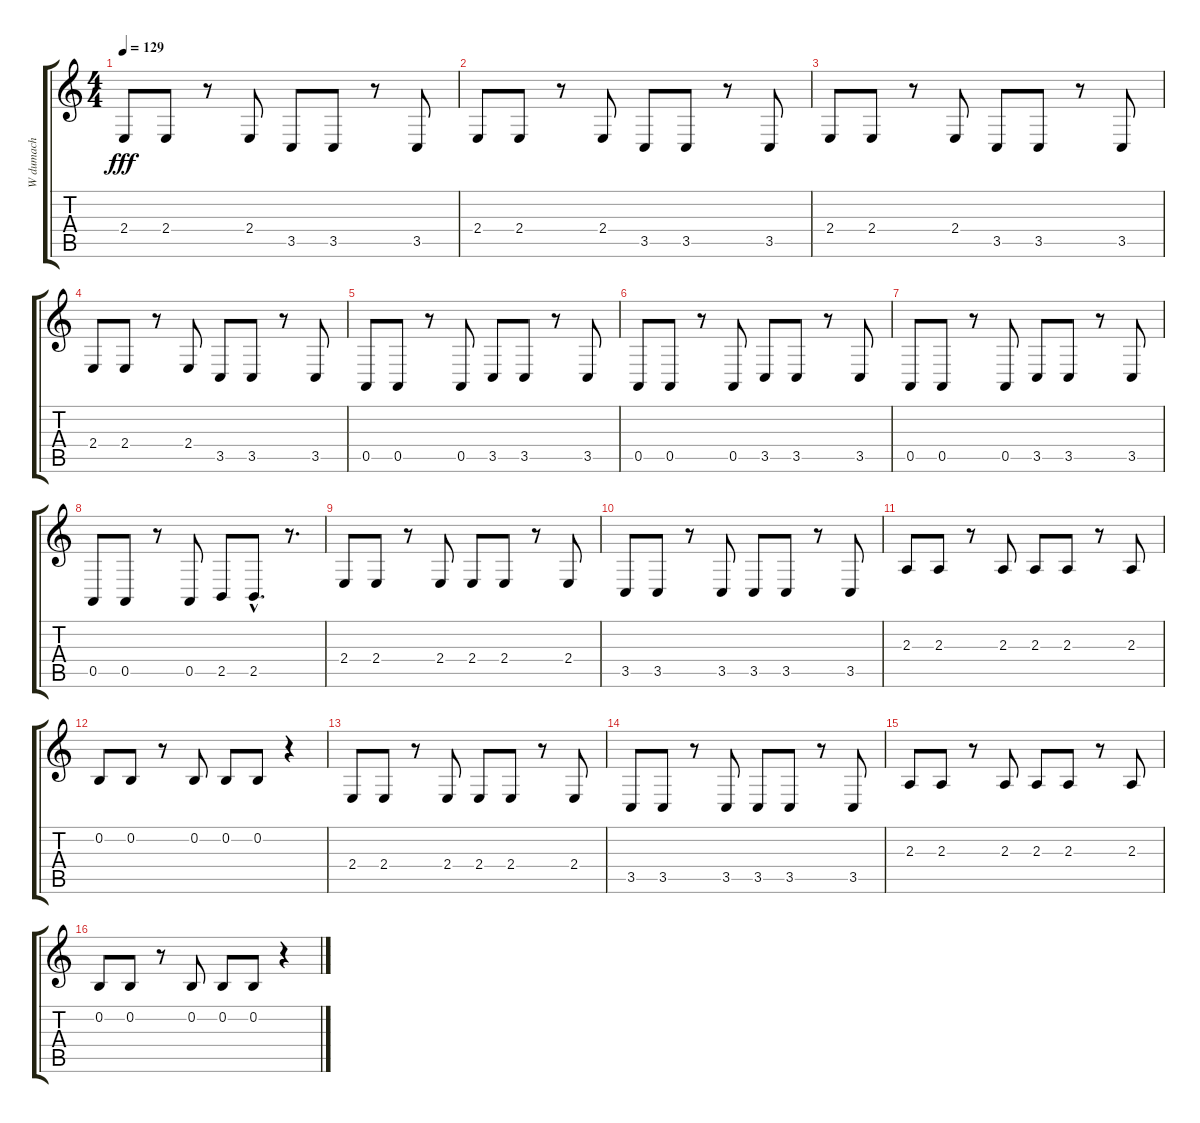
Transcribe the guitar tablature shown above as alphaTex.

\track (" W dumach ..." " W dumach ") {instrument sitar}
\staff {score tabs}
\tuning (E4 B3 G3 D3 A2 E2) {hide}
\ts (4 4)
\tempo 129
\clef g2
\ks c
2.4.8{dy fff} 2.4.8 r.8 2.4.8 3.5.8 3.5.8 r.8 3.5.8 |
2.4.8 2.4.8 r.8 2.4.8 3.5.8 3.5.8 r.8 3.5.8 |
2.4.8 2.4.8 r.8 2.4.8 3.5.8 3.5.8 r.8 3.5.8 |
2.4.8 2.4.8 r.8 2.4.8 3.5.8 3.5.8 r.8 3.5.8 |
0.5.8 0.5.8 r.8 0.5.8 3.5.8 3.5.8 r.8 3.5.8 |
0.5.8 0.5.8 r.8 0.5.8 3.5.8 3.5.8 r.8 3.5.8 |
0.5.8 0.5.8 r.8 0.5.8 3.5.8 3.5.8 r.8 3.5.8 |
0.5.8 0.5.8 r.8 0.5.8 2.5.8 2.5{hac}.8{d} r.8{d} |
2.4.8 2.4.8 r.8 2.4.8 2.4.8 2.4.8 r.8 2.4.8 |
3.5.8 3.5.8 r.8 3.5.8 3.5.8 3.5.8 r.8 3.5.8 |
2.3.8 2.3.8 r.8 2.3.8 2.3.8 2.3.8 r.8 2.3.8 |
0.2.8 0.2.8 r.8 0.2.8 0.2.8 0.2.8 r.4 |
2.4.8 2.4.8 r.8 2.4.8 2.4.8 2.4.8 r.8 2.4.8 |
3.5.8 3.5.8 r.8 3.5.8 3.5.8 3.5.8 r.8 3.5.8 |
2.3.8 2.3.8 r.8 2.3.8 2.3.8 2.3.8 r.8 2.3.8 |
0.2.8 0.2.8 r.8 0.2.8 0.2.8 0.2.8 r.4
